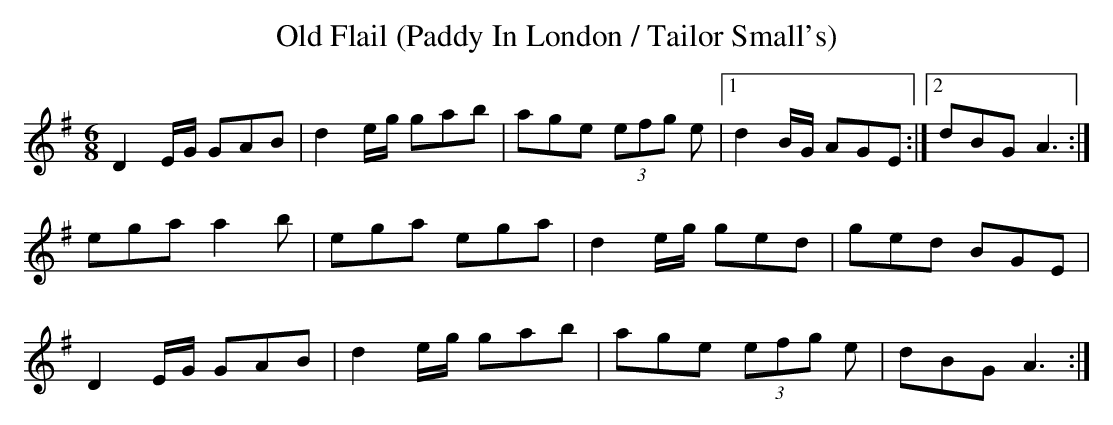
X:1
T:Old Flail (Paddy In London / Tailor Small's)
M:6/8
L:1/8
K:G Major
D2E/G/ GAB| d2e/g/ gab|age (3efg e|1 d2B/G/ AGE :|2 dBG A3:|
ega a2b| ega ega|d2e/g/ ged|ged BGE|
D2E/G/ GAB| d2e/g/ gab|age (3efg e|dBG A3:|
